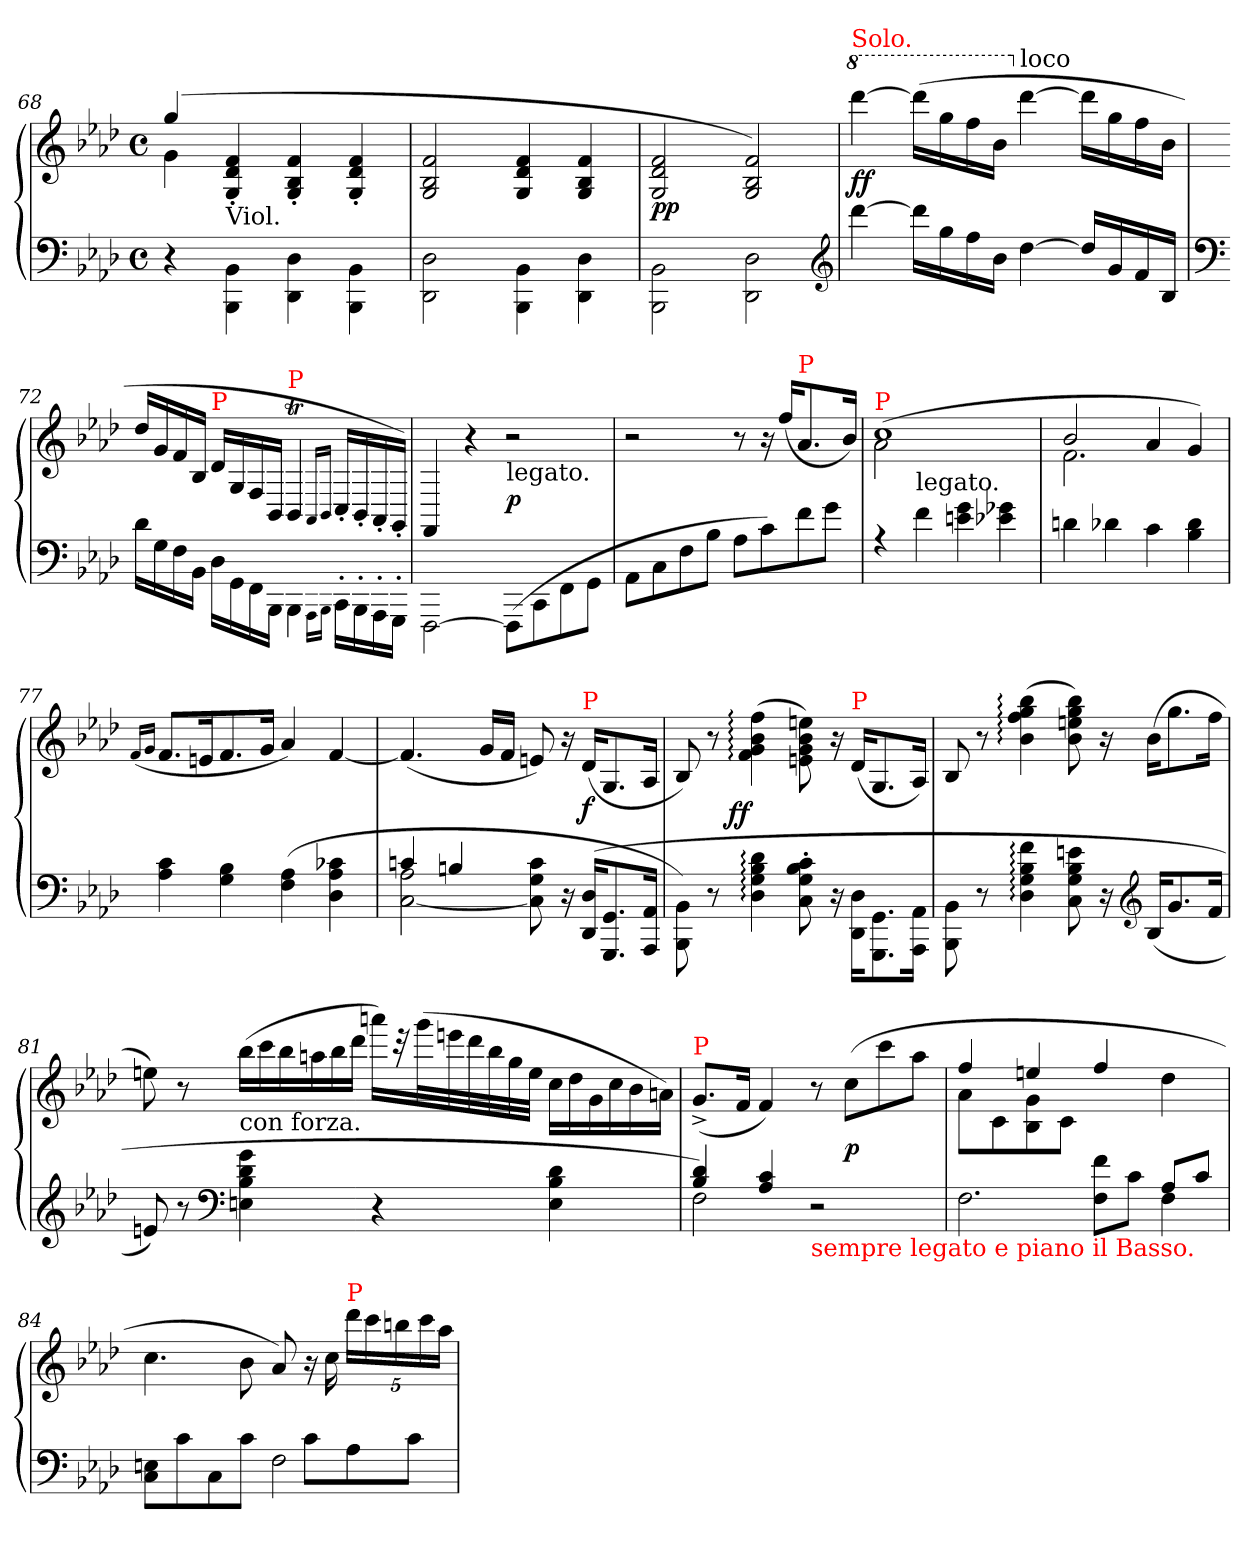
**kern	**kern	**dynam
*part1	*part1	*part1
*staff2	*staff1	*staff1/2
*clefF4	*clefG2	*
*k[b-e-a-d-]	*k[b-e-a-d-]	*
*f:	*f:	*
*M4/4	*M4/4	*
*met(c)	*met(c)	*
=68	=68	=68
*	*^	*
4r	(4gg!	4g!	.
!	!LO:TX:b:t=Viol.	!	!
4BB-!\ 4BBB-!\	4f!'>/ 4d-!'>/ 4G!'>/	4ryy	.
4D-!\ 4DD-!\	4f!'>/ 4B-!'>/ 4G!'>/	4ryy	.
4BB-!\ 4BBB-!\	4f!'>/ 4d-!'>/ 4G!'>/	4ryy	.
*	*v	*v	*
=69	=69	=69
2D-!\ 2DD-!\	2f!/ 2B-!/ 2G!/	.
4BB-!\ 4BBB-!\	4f!/ 4d-!/ 4G!/	.
4D-!\ 4DD-!\	4f!/ 4B-!/ 4G!/	.
=70	=70	=70
2BB-!\ 2BBB-!\	2f!/ 2d-!/ 2G!/	pp
2D-!\ 2DD-!\	2f!/ 2B-!/ 2G!/)	.
*clefG2	*	*
=71	=71	=71
*	*8va	*
!	!LO:TX:a:color=red:t=Solo.	!
[4ddd-	[4dddd-	ff
16ddd-LL]	(>16dddd-LL]	.
16gg	16ggg	.
16ff	16fff	.
16b-JJ	16bb-JJ	.
*	*X8va	*
!	!LO:TX:a:t=loco	!
[4dd-	[4ddd-	.
16dd-LL]	16ddd-LL]	.
16g	16gg	.
16f	16ff	.
16B-JJ	16b-JJ	.
=72	=72	=72
*clefF4	*	*
16d-LL	16dd-LL	.
16G	16g	.
16F	16f	.
16BB-JJ	16B-JJ	.
!	!LO:TX:a:color=red:t=P	!
16D-\LL	16d-\LL	.
16GG\	16G/	.
16FF\	16F/	.
16BBB-\JJ	16BB-/JJ	.
!	!LO:TX:a:color=red:t=P	!
4BBB-\	4BB-T/	.
16qqAAA-\LL	16qqAA-/LL	.
16qqBBB-JJ	16qqBB-/JJ	.
16CC'<\LL	16C'>/LL	.
16BBB-'<\	16BB-'>/	.
16AAA-'<\	16AA-'>/	.
16GGG'<\JJ	16GG'>/JJ)	.
=73	=73	=73
[2FFF\	4FF/	.
.	4r	.
!	!LO:TX:b:t=legato.	!
(>8FFF\L]	2r	p
8CC\	.	.
8FF\	.	.
8GG\J	.	.
=74	=74	=74
8AA-L	2r	.
8C	.	.
8F	.	.
8B-J	.	.
8A-L	8r	.
8c)	16r	.
.	(>16ffKL	.
!	!LO:TX:a:color=red:t=P	!
8f\	8.a-/	.
8g\J	.	.
.	16b-/Jk)	.
=75	=75	=75
*	*^	*
!	!LO:TX:a:color=red:t=P	!	!
4rA	(>1cc	2a-	.
!LO:TX:a:t=legato.	!	!	!
4f\	.	.	.
4g\ 4en\	.	2ryy	.
4g-X\ 4e-X\	.	.	.
=76	=76	=76	=76
4dn	2b-	2.f	.
4d-X	.	.	.
4c	4a-	.	.
4d- 4B-	4g)	4ryy	.
*	*v	*v	*
=77	=77	=77
.	(<16qqf/LL	.
.	16qqg/JJ	.
4c 4A-	8.fL	.
.	16enk	.
4B- 4G	8.f	.
.	16gJk	.
(<4A- 4F	4a-)	.
4c-X 4A- 4D-	[4f	.
=78	=78	=78
*^	*	*
4cn	2A- [2C	(>4.f]	.
4Bn	.	.	.
.	.	16gLL	.
.	.	16fJJ	.
4ryy	8c 8G 8C]	8en)	.
.	16r	16r	.
!	!	!LO:TX:a:color=red:t=P	!
.	(>16D- 16DD-KL	(>16d-\KL	f
4ryy	8.GG 8.GGG	8.G/	.
.	16AA- 16AAA-Jk	16A-/Jk	.
*v	*v	*	*
=79	=79	=79
*	*^	*
8BB-\ 8BBB-\)	8B-/)	8.ryy	.
8r	8r	.	.
.	.	2ryy	ff
4d-: 4B-: 4G: 4D-:	(>4ff: 4b-: 4g: 4f:	.	.
8c' 8B-' 8G' 8C'	8een\ 8b-\ 8g\ 8en\)	.	.
16r	16r	.	.
!	!LO:TX:a:color=red:t=P	!	!
16D-\ 16DD-\KL	(>16d-\KL	4ryy	.
8.GG\ 8.GGG\	8.G/	.	.
16AA-\ 16AAA-\Jk	16A-/Jk)	16ryy	.
*	*v	*v	*
=80	=80	=80
8BB-\ 8BBB-\	8B-/	.
8r	8r	.
4f: 4B-: 4G: 4D-:	(>4bb-: 4gg: 4ff: 4b-:	.
8en 8B- 8G 8C	8bb- 8gg 8een 8b-)	.
16r	16r	.
*clefG2	*	*
(<16B-KL	(>16b-KL	.
8.g	8.gg	.
16fJk	16ffJk	.
=81	=81	=81
8en)	8een)	.
8r	8r	.
*clefF4	*	*
*	*Xtuplet	*
!	!LO:TX:b:t=con forza.	!
4g 4d- 4B- 4En	(>24bb-LL	.
.	24ccc	.
.	24bb-	.
.	24aan	.
.	24bb-	.
.	24ddd-JJ	.
4r	18aaaLL)	.
.	36rccc	.
.	(>36gggL	.
.	36eeen	.
.	36ddd-	.
.	36bb-	.
.	36gg	.
.	36eeJJJ	.
4d- 4B- 4E	24ccLL	.
.	24dd-	.
.	24g	.
.	24cc	.
.	24b-	.
.	24aJJ)	.
=82	=82	=82
*^	*	*
!	!	!LO:TX:a:color=red:t=P	!
4d- 4B-	2F)	(>8.g^<L	.
.	.	16fJk	.
(<4c 4A-	.	4f)	.
!LO:TX:b:color=red:t=sempre legato e piano il Basso.	!	!	!
2ryy	2r	8r	.
.	.	(>8ccL	p
.	.	8ccc	.
.	.	8aa-J	.
=83	=83	=83	=83
!	!LO:N:vis=2.	!	!
*	*	*^	*
2ryy	2F	4ff	8a-L	.
.	.	.	8c	.
.	.	4een	8g 8B-	.
.	.	.	8cJ	.
4ryy	8f\ 8F\L	4ff/	4ryy	.
.	8cJ	.	.	.
8A-L	4F	4ryy	4dd-	.
8cJ	.	.	.	.
*v	*v	*	*	*
*	*v	*v	*
=84	=84	=84
8En 8CL	4.cc	.
8c	.	.
8C	.	.
8cJ	8b-	.
!LO:N:vis=2	!	!
8F	8a-/)	.
8cL	16r	.
.	16cc	.
*	*tuplet	*
*	*Xbrackettup	*
!	!LO:TX:a:color=red:t=P	!
8A-	20ddd-LL	.
.	20ccc	.
.	20bbn	.
8cJ	.	.
.	20ccc	.
.	20aa-JJ	.
=	=	=
*-	*-	*-
